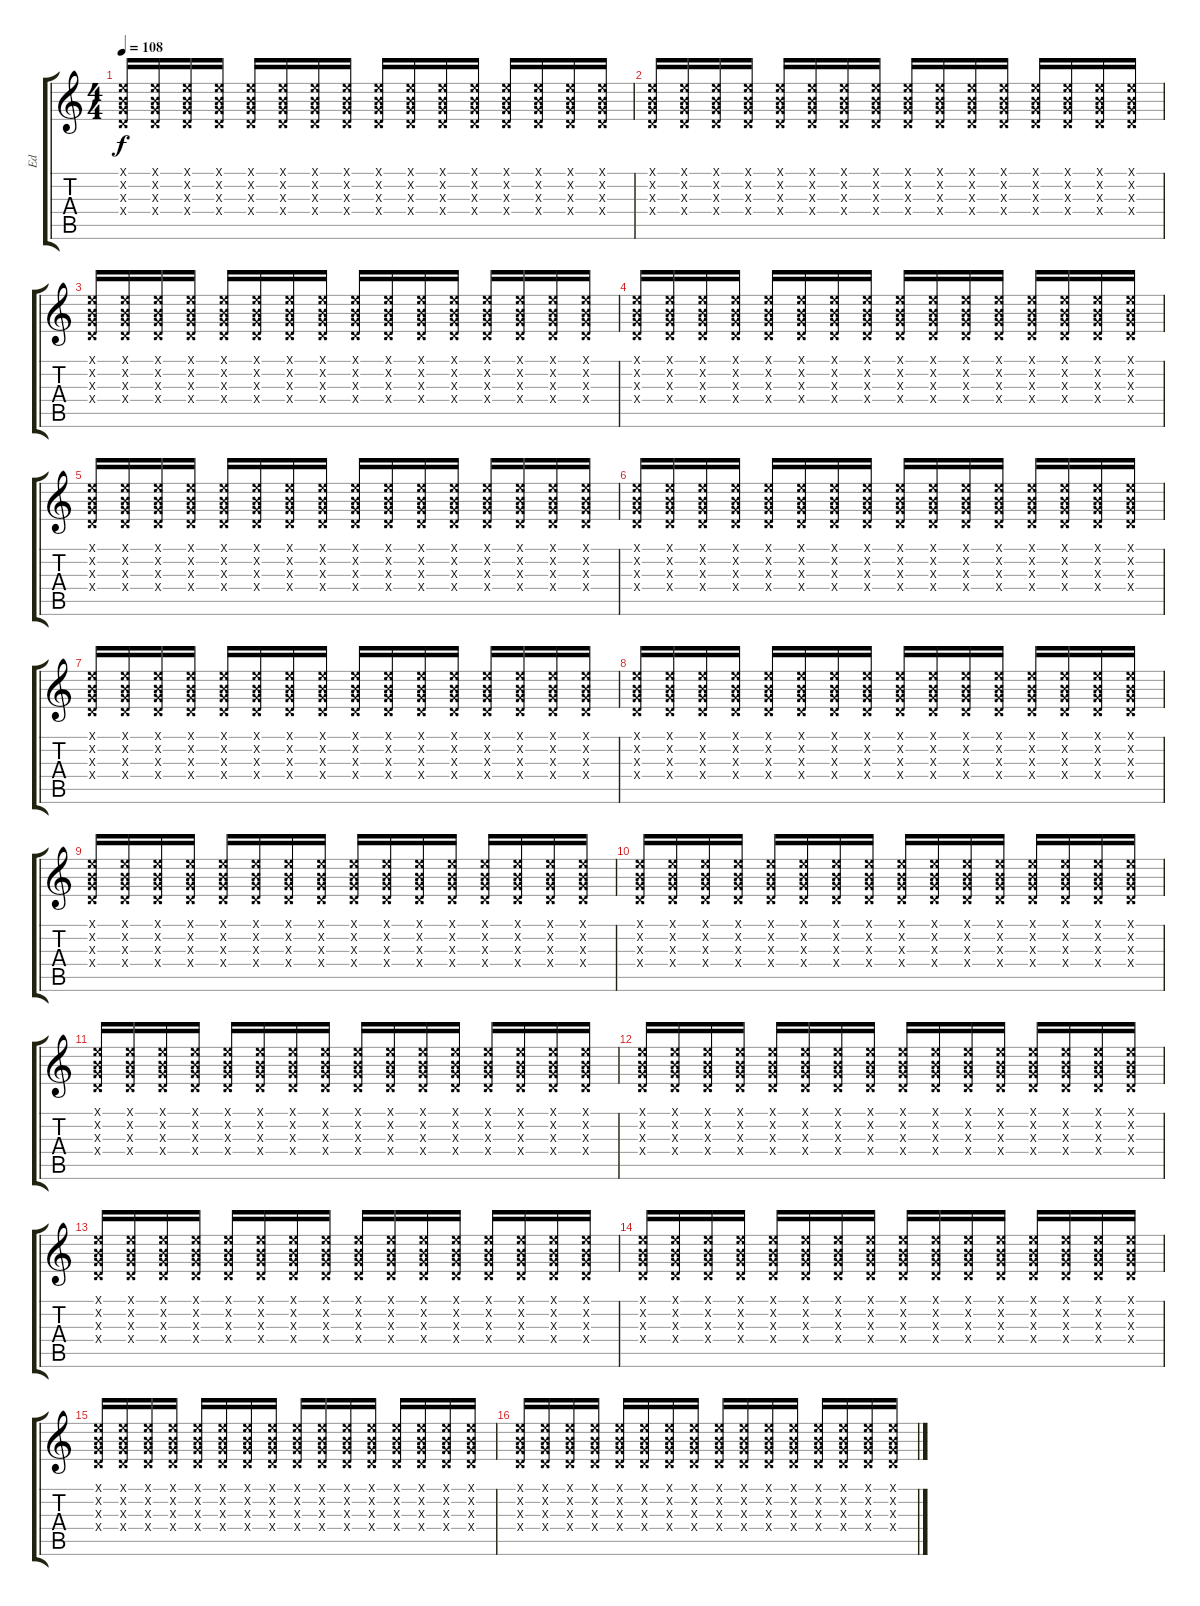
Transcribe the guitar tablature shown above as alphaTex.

\track ("Ed" "Ed") {instrument overdrivenguitar}
\staff {score tabs}
\tuning (E4 B3 G3 D3 A2 E2) {hide}
\ts (4 4)
\tempo 108
\clef g2
\ks c
(0.1{x} 0.2{x} 0.3{x} 0.4{x}).16{dy f} (0.1{x} 0.2{x} 0.3{x} 0.4{x}).16 (0.1{x} 0.2{x} 0.3{x} 0.4{x}).16 (0.1{x} 0.2{x} 0.3{x} 0.4{x}).16 (0.1{x} 0.2{x} 0.3{x} 0.4{x}).16 (0.1{x} 0.2{x} 0.3{x} 0.4{x}).16 (0.1{x} 0.2{x} 0.3{x} 0.4{x}).16 (0.1{x} 0.2{x} 0.3{x} 0.4{x}).16 (0.1{x} 0.2{x} 0.3{x} 0.4{x}).16 (0.1{x} 0.2{x} 0.3{x} 0.4{x}).16 (0.1{x} 0.2{x} 0.3{x} 0.4{x}).16 (0.1{x} 0.2{x} 0.3{x} 0.4{x}).16 (0.1{x} 0.2{x} 0.3{x} 0.4{x}).16 (0.1{x} 0.2{x} 0.3{x} 0.4{x}).16 (0.1{x} 0.2{x} 0.3{x} 0.4{x}).16 (0.1{x} 0.2{x} 0.3{x} 0.4{x}).16 |
(0.1{x} 0.2{x} 0.3{x} 0.4{x}).16 (0.1{x} 0.2{x} 0.3{x} 0.4{x}).16 (0.1{x} 0.2{x} 0.3{x} 0.4{x}).16 (0.1{x} 0.2{x} 0.3{x} 0.4{x}).16 (0.1{x} 0.2{x} 0.3{x} 0.4{x}).16 (0.1{x} 0.2{x} 0.3{x} 0.4{x}).16 (0.1{x} 0.2{x} 0.3{x} 0.4{x}).16 (0.1{x} 0.2{x} 0.3{x} 0.4{x}).16 (0.1{x} 0.2{x} 0.3{x} 0.4{x}).16 (0.1{x} 0.2{x} 0.3{x} 0.4{x}).16 (0.1{x} 0.2{x} 0.3{x} 0.4{x}).16 (0.1{x} 0.2{x} 0.3{x} 0.4{x}).16 (0.1{x} 0.2{x} 0.3{x} 0.4{x}).16 (0.1{x} 0.2{x} 0.3{x} 0.4{x}).16 (0.1{x} 0.2{x} 0.3{x} 0.4{x}).16 (0.1{x} 0.2{x} 0.3{x} 0.4{x}).16 |
(0.1{x} 0.2{x} 0.3{x} 0.4{x}).16 (0.1{x} 0.2{x} 0.3{x} 0.4{x}).16 (0.1{x} 0.2{x} 0.3{x} 0.4{x}).16 (0.1{x} 0.2{x} 0.3{x} 0.4{x}).16 (0.1{x} 0.2{x} 0.3{x} 0.4{x}).16 (0.1{x} 0.2{x} 0.3{x} 0.4{x}).16 (0.1{x} 0.2{x} 0.3{x} 0.4{x}).16 (0.1{x} 0.2{x} 0.3{x} 0.4{x}).16 (0.1{x} 0.2{x} 0.3{x} 0.4{x}).16 (0.1{x} 0.2{x} 0.3{x} 0.4{x}).16 (0.1{x} 0.2{x} 0.3{x} 0.4{x}).16 (0.1{x} 0.2{x} 0.3{x} 0.4{x}).16 (0.1{x} 0.2{x} 0.3{x} 0.4{x}).16 (0.1{x} 0.2{x} 0.3{x} 0.4{x}).16 (0.1{x} 0.2{x} 0.3{x} 0.4{x}).16 (0.1{x} 0.2{x} 0.3{x} 0.4{x}).16 |
(0.1{x} 0.2{x} 0.3{x} 0.4{x}).16 (0.1{x} 0.2{x} 0.3{x} 0.4{x}).16 (0.1{x} 0.2{x} 0.3{x} 0.4{x}).16 (0.1{x} 0.2{x} 0.3{x} 0.4{x}).16 (0.1{x} 0.2{x} 0.3{x} 0.4{x}).16 (0.1{x} 0.2{x} 0.3{x} 0.4{x}).16 (0.1{x} 0.2{x} 0.3{x} 0.4{x}).16 (0.1{x} 0.2{x} 0.3{x} 0.4{x}).16 (0.1{x} 0.2{x} 0.3{x} 0.4{x}).16 (0.1{x} 0.2{x} 0.3{x} 0.4{x}).16 (0.1{x} 0.2{x} 0.3{x} 0.4{x}).16 (0.1{x} 0.2{x} 0.3{x} 0.4{x}).16 (0.1{x} 0.2{x} 0.3{x} 0.4{x}).16 (0.1{x} 0.2{x} 0.3{x} 0.4{x}).16 (0.1{x} 0.2{x} 0.3{x} 0.4{x}).16 (0.1{x} 0.2{x} 0.3{x} 0.4{x}).16 |
(0.1{x} 0.2{x} 0.3{x} 0.4{x}).16 (0.1{x} 0.2{x} 0.3{x} 0.4{x}).16 (0.1{x} 0.2{x} 0.3{x} 0.4{x}).16 (0.1{x} 0.2{x} 0.3{x} 0.4{x}).16 (0.1{x} 0.2{x} 0.3{x} 0.4{x}).16 (0.1{x} 0.2{x} 0.3{x} 0.4{x}).16 (0.1{x} 0.2{x} 0.3{x} 0.4{x}).16 (0.1{x} 0.2{x} 0.3{x} 0.4{x}).16 (0.1{x} 0.2{x} 0.3{x} 0.4{x}).16 (0.1{x} 0.2{x} 0.3{x} 0.4{x}).16 (0.1{x} 0.2{x} 0.3{x} 0.4{x}).16 (0.1{x} 0.2{x} 0.3{x} 0.4{x}).16 (0.1{x} 0.2{x} 0.3{x} 0.4{x}).16 (0.1{x} 0.2{x} 0.3{x} 0.4{x}).16 (0.1{x} 0.2{x} 0.3{x} 0.4{x}).16 (0.1{x} 0.2{x} 0.3{x} 0.4{x}).16 |
(0.1{x} 0.2{x} 0.3{x} 0.4{x}).16 (0.1{x} 0.2{x} 0.3{x} 0.4{x}).16 (0.1{x} 0.2{x} 0.3{x} 0.4{x}).16 (0.1{x} 0.2{x} 0.3{x} 0.4{x}).16 (0.1{x} 0.2{x} 0.3{x} 0.4{x}).16 (0.1{x} 0.2{x} 0.3{x} 0.4{x}).16 (0.1{x} 0.2{x} 0.3{x} 0.4{x}).16 (0.1{x} 0.2{x} 0.3{x} 0.4{x}).16 (0.1{x} 0.2{x} 0.3{x} 0.4{x}).16 (0.1{x} 0.2{x} 0.3{x} 0.4{x}).16 (0.1{x} 0.2{x} 0.3{x} 0.4{x}).16 (0.1{x} 0.2{x} 0.3{x} 0.4{x}).16 (0.1{x} 0.2{x} 0.3{x} 0.4{x}).16 (0.1{x} 0.2{x} 0.3{x} 0.4{x}).16 (0.1{x} 0.2{x} 0.3{x} 0.4{x}).16 (0.1{x} 0.2{x} 0.3{x} 0.4{x}).16 |
(0.1{x} 0.2{x} 0.3{x} 0.4{x}).16 (0.1{x} 0.2{x} 0.3{x} 0.4{x}).16 (0.1{x} 0.2{x} 0.3{x} 0.4{x}).16 (0.1{x} 0.2{x} 0.3{x} 0.4{x}).16 (0.1{x} 0.2{x} 0.3{x} 0.4{x}).16 (0.1{x} 0.2{x} 0.3{x} 0.4{x}).16 (0.1{x} 0.2{x} 0.3{x} 0.4{x}).16 (0.1{x} 0.2{x} 0.3{x} 0.4{x}).16 (0.1{x} 0.2{x} 0.3{x} 0.4{x}).16 (0.1{x} 0.2{x} 0.3{x} 0.4{x}).16 (0.1{x} 0.2{x} 0.3{x} 0.4{x}).16 (0.1{x} 0.2{x} 0.3{x} 0.4{x}).16 (0.1{x} 0.2{x} 0.3{x} 0.4{x}).16 (0.1{x} 0.2{x} 0.3{x} 0.4{x}).16 (0.1{x} 0.2{x} 0.3{x} 0.4{x}).16 (0.1{x} 0.2{x} 0.3{x} 0.4{x}).16 |
(0.1{x} 0.2{x} 0.3{x} 0.4{x}).16 (0.1{x} 0.2{x} 0.3{x} 0.4{x}).16 (0.1{x} 0.2{x} 0.3{x} 0.4{x}).16 (0.1{x} 0.2{x} 0.3{x} 0.4{x}).16 (0.1{x} 0.2{x} 0.3{x} 0.4{x}).16 (0.1{x} 0.2{x} 0.3{x} 0.4{x}).16 (0.1{x} 0.2{x} 0.3{x} 0.4{x}).16 (0.1{x} 0.2{x} 0.3{x} 0.4{x}).16 (0.1{x} 0.2{x} 0.3{x} 0.4{x}).16 (0.1{x} 0.2{x} 0.3{x} 0.4{x}).16 (0.1{x} 0.2{x} 0.3{x} 0.4{x}).16 (0.1{x} 0.2{x} 0.3{x} 0.4{x}).16 (0.1{x} 0.2{x} 0.3{x} 0.4{x}).16 (0.1{x} 0.2{x} 0.3{x} 0.4{x}).16 (0.1{x} 0.2{x} 0.3{x} 0.4{x}).16 (0.1{x} 0.2{x} 0.3{x} 0.4{x}).16 |
(0.1{x} 0.2{x} 0.3{x} 0.4{x}).16 (0.1{x} 0.2{x} 0.3{x} 0.4{x}).16 (0.1{x} 0.2{x} 0.3{x} 0.4{x}).16 (0.1{x} 0.2{x} 0.3{x} 0.4{x}).16 (0.1{x} 0.2{x} 0.3{x} 0.4{x}).16 (0.1{x} 0.2{x} 0.3{x} 0.4{x}).16 (0.1{x} 0.2{x} 0.3{x} 0.4{x}).16 (0.1{x} 0.2{x} 0.3{x} 0.4{x}).16 (0.1{x} 0.2{x} 0.3{x} 0.4{x}).16 (0.1{x} 0.2{x} 0.3{x} 0.4{x}).16 (0.1{x} 0.2{x} 0.3{x} 0.4{x}).16 (0.1{x} 0.2{x} 0.3{x} 0.4{x}).16 (0.1{x} 0.2{x} 0.3{x} 0.4{x}).16 (0.1{x} 0.2{x} 0.3{x} 0.4{x}).16 (0.1{x} 0.2{x} 0.3{x} 0.4{x}).16 (0.1{x} 0.2{x} 0.3{x} 0.4{x}).16 |
(0.1{x} 0.2{x} 0.3{x} 0.4{x}).16 (0.1{x} 0.2{x} 0.3{x} 0.4{x}).16 (0.1{x} 0.2{x} 0.3{x} 0.4{x}).16 (0.1{x} 0.2{x} 0.3{x} 0.4{x}).16 (0.1{x} 0.2{x} 0.3{x} 0.4{x}).16 (0.1{x} 0.2{x} 0.3{x} 0.4{x}).16 (0.1{x} 0.2{x} 0.3{x} 0.4{x}).16 (0.1{x} 0.2{x} 0.3{x} 0.4{x}).16 (0.1{x} 0.2{x} 0.3{x} 0.4{x}).16 (0.1{x} 0.2{x} 0.3{x} 0.4{x}).16 (0.1{x} 0.2{x} 0.3{x} 0.4{x}).16 (0.1{x} 0.2{x} 0.3{x} 0.4{x}).16 (0.1{x} 0.2{x} 0.3{x} 0.4{x}).16 (0.1{x} 0.2{x} 0.3{x} 0.4{x}).16 (0.1{x} 0.2{x} 0.3{x} 0.4{x}).16 (0.1{x} 0.2{x} 0.3{x} 0.4{x}).16 |
(0.1{x} 0.2{x} 0.3{x} 0.4{x}).16 (0.1{x} 0.2{x} 0.3{x} 0.4{x}).16 (0.1{x} 0.2{x} 0.3{x} 0.4{x}).16 (0.1{x} 0.2{x} 0.3{x} 0.4{x}).16 (0.1{x} 0.2{x} 0.3{x} 0.4{x}).16 (0.1{x} 0.2{x} 0.3{x} 0.4{x}).16 (0.1{x} 0.2{x} 0.3{x} 0.4{x}).16 (0.1{x} 0.2{x} 0.3{x} 0.4{x}).16 (0.1{x} 0.2{x} 0.3{x} 0.4{x}).16 (0.1{x} 0.2{x} 0.3{x} 0.4{x}).16 (0.1{x} 0.2{x} 0.3{x} 0.4{x}).16 (0.1{x} 0.2{x} 0.3{x} 0.4{x}).16 (0.1{x} 0.2{x} 0.3{x} 0.4{x}).16 (0.1{x} 0.2{x} 0.3{x} 0.4{x}).16 (0.1{x} 0.2{x} 0.3{x} 0.4{x}).16 (0.1{x} 0.2{x} 0.3{x} 0.4{x}).16 |
(0.1{x} 0.2{x} 0.3{x} 0.4{x}).16 (0.1{x} 0.2{x} 0.3{x} 0.4{x}).16 (0.1{x} 0.2{x} 0.3{x} 0.4{x}).16 (0.1{x} 0.2{x} 0.3{x} 0.4{x}).16 (0.1{x} 0.2{x} 0.3{x} 0.4{x}).16 (0.1{x} 0.2{x} 0.3{x} 0.4{x}).16 (0.1{x} 0.2{x} 0.3{x} 0.4{x}).16 (0.1{x} 0.2{x} 0.3{x} 0.4{x}).16 (0.1{x} 0.2{x} 0.3{x} 0.4{x}).16 (0.1{x} 0.2{x} 0.3{x} 0.4{x}).16 (0.1{x} 0.2{x} 0.3{x} 0.4{x}).16 (0.1{x} 0.2{x} 0.3{x} 0.4{x}).16 (0.1{x} 0.2{x} 0.3{x} 0.4{x}).16 (0.1{x} 0.2{x} 0.3{x} 0.4{x}).16 (0.1{x} 0.2{x} 0.3{x} 0.4{x}).16 (0.1{x} 0.2{x} 0.3{x} 0.4{x}).16 |
(0.1{x} 0.2{x} 0.3{x} 0.4{x}).16 (0.1{x} 0.2{x} 0.3{x} 0.4{x}).16 (0.1{x} 0.2{x} 0.3{x} 0.4{x}).16 (0.1{x} 0.2{x} 0.3{x} 0.4{x}).16 (0.1{x} 0.2{x} 0.3{x} 0.4{x}).16 (0.1{x} 0.2{x} 0.3{x} 0.4{x}).16 (0.1{x} 0.2{x} 0.3{x} 0.4{x}).16 (0.1{x} 0.2{x} 0.3{x} 0.4{x}).16 (0.1{x} 0.2{x} 0.3{x} 0.4{x}).16 (0.1{x} 0.2{x} 0.3{x} 0.4{x}).16 (0.1{x} 0.2{x} 0.3{x} 0.4{x}).16 (0.1{x} 0.2{x} 0.3{x} 0.4{x}).16 (0.1{x} 0.2{x} 0.3{x} 0.4{x}).16 (0.1{x} 0.2{x} 0.3{x} 0.4{x}).16 (0.1{x} 0.2{x} 0.3{x} 0.4{x}).16 (0.1{x} 0.2{x} 0.3{x} 0.4{x}).16 |
(0.1{x} 0.2{x} 0.3{x} 0.4{x}).16 (0.1{x} 0.2{x} 0.3{x} 0.4{x}).16 (0.1{x} 0.2{x} 0.3{x} 0.4{x}).16 (0.1{x} 0.2{x} 0.3{x} 0.4{x}).16 (0.1{x} 0.2{x} 0.3{x} 0.4{x}).16 (0.1{x} 0.2{x} 0.3{x} 0.4{x}).16 (0.1{x} 0.2{x} 0.3{x} 0.4{x}).16 (0.1{x} 0.2{x} 0.3{x} 0.4{x}).16 (0.1{x} 0.2{x} 0.3{x} 0.4{x}).16 (0.1{x} 0.2{x} 0.3{x} 0.4{x}).16 (0.1{x} 0.2{x} 0.3{x} 0.4{x}).16 (0.1{x} 0.2{x} 0.3{x} 0.4{x}).16 (0.1{x} 0.2{x} 0.3{x} 0.4{x}).16 (0.1{x} 0.2{x} 0.3{x} 0.4{x}).16 (0.1{x} 0.2{x} 0.3{x} 0.4{x}).16 (0.1{x} 0.2{x} 0.3{x} 0.4{x}).16 |
(0.1{x} 0.2{x} 0.3{x} 0.4{x}).16 (0.1{x} 0.2{x} 0.3{x} 0.4{x}).16 (0.1{x} 0.2{x} 0.3{x} 0.4{x}).16 (0.1{x} 0.2{x} 0.3{x} 0.4{x}).16 (0.1{x} 0.2{x} 0.3{x} 0.4{x}).16 (0.1{x} 0.2{x} 0.3{x} 0.4{x}).16 (0.1{x} 0.2{x} 0.3{x} 0.4{x}).16 (0.1{x} 0.2{x} 0.3{x} 0.4{x}).16 (0.1{x} 0.2{x} 0.3{x} 0.4{x}).16 (0.1{x} 0.2{x} 0.3{x} 0.4{x}).16 (0.1{x} 0.2{x} 0.3{x} 0.4{x}).16 (0.1{x} 0.2{x} 0.3{x} 0.4{x}).16 (0.1{x} 0.2{x} 0.3{x} 0.4{x}).16 (0.1{x} 0.2{x} 0.3{x} 0.4{x}).16 (0.1{x} 0.2{x} 0.3{x} 0.4{x}).16 (0.1{x} 0.2{x} 0.3{x} 0.4{x}).16 |
(0.1{x} 0.2{x} 0.3{x} 0.4{x}).16 (0.1{x} 0.2{x} 0.3{x} 0.4{x}).16 (0.1{x} 0.2{x} 0.3{x} 0.4{x}).16 (0.1{x} 0.2{x} 0.3{x} 0.4{x}).16 (0.1{x} 0.2{x} 0.3{x} 0.4{x}).16 (0.1{x} 0.2{x} 0.3{x} 0.4{x}).16 (0.1{x} 0.2{x} 0.3{x} 0.4{x}).16 (0.1{x} 0.2{x} 0.3{x} 0.4{x}).16 (0.1{x} 0.2{x} 0.3{x} 0.4{x}).16 (0.1{x} 0.2{x} 0.3{x} 0.4{x}).16 (0.1{x} 0.2{x} 0.3{x} 0.4{x}).16 (0.1{x} 0.2{x} 0.3{x} 0.4{x}).16 (0.1{x} 0.2{x} 0.3{x} 0.4{x}).16 (0.1{x} 0.2{x} 0.3{x} 0.4{x}).16 (0.1{x} 0.2{x} 0.3{x} 0.4{x}).16 (0.1{x} 0.2{x} 0.3{x} 0.4{x}).16
